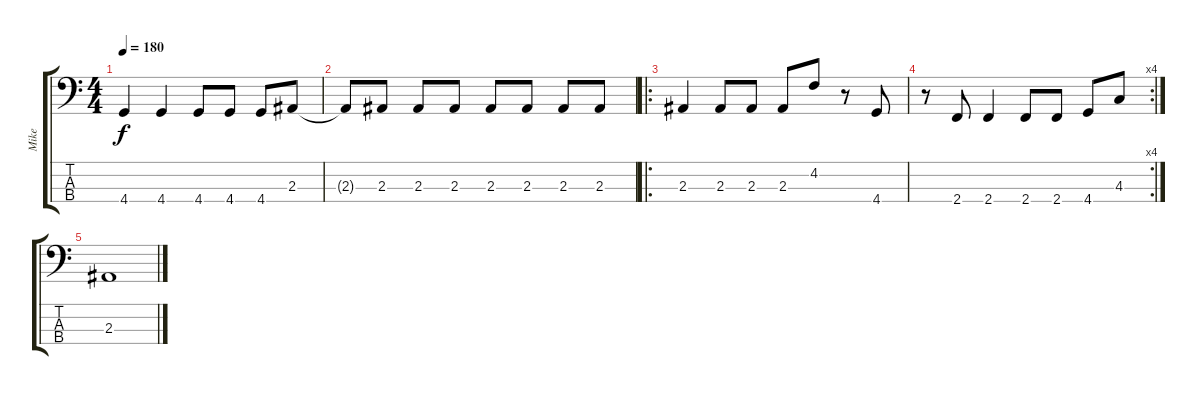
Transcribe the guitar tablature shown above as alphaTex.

\track ("Mike" "Mike") {instrument electricbasspick}
\staff {score tabs}
\tuning (Gb2 Db2 Ab1 Eb1) {hide}
\ts (4 4)
\tempo 180
\clef f4
\ks c
4.4.4{dy f} 4.4.4 4.4.8 4.4.8 4.4.8 2.3.8 |
2.3{t}.8 2.3.8 2.3.8 2.3.8 2.3.8 2.3.8 2.3.8 2.3.8 |
\ro
2.3.4 2.3.8 2.3.8 2.3.8 4.2.8 r.8 4.4.8 |
\rc 4
r.8 2.4.8 2.4.4 2.4.8 2.4.8 4.4.8 4.3.8 |
2.3.1
